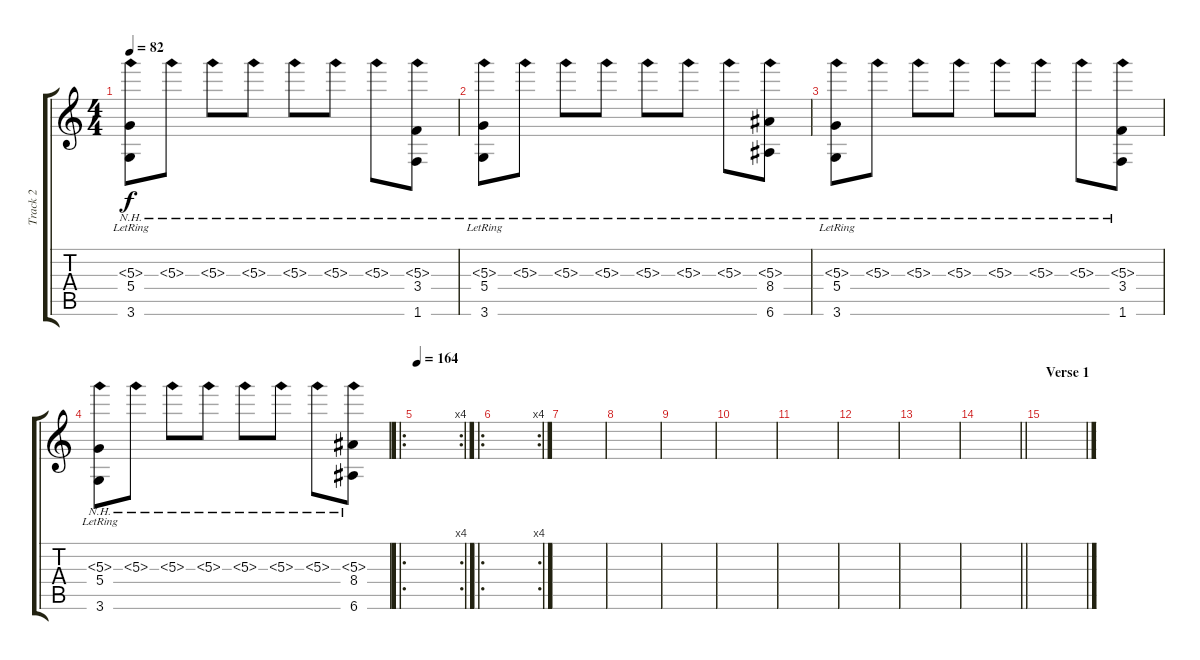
\track ("Track 2" "Track 2") {instrument electricguitarclean}
\staff {score tabs}
\tuning (E4 B3 G3 D3 A2 E2) {hide}
\ts (4 4)
\tempo 82
\clef g2
\ks c
(5.3{nh} 5.4{lr} 3.6{lr}).8{dy f} 5.3{nh}.8 5.3{nh}.8 5.3{nh}.8 5.3{nh}.8 5.3{nh}.8 5.3{nh}.8 (5.3{nh} 3.4 1.6).8 |
(5.3{nh} 5.4{lr} 3.6{lr}).8 5.3{nh}.8 5.3{nh}.8 5.3{nh}.8 5.3{nh}.8 5.3{nh}.8 5.3{nh}.8 (5.3{nh} 8.4 6.6).8 |
(5.3{nh} 5.4{lr} 3.6{lr}).8 5.3{nh}.8 5.3{nh}.8 5.3{nh}.8 5.3{nh}.8 5.3{nh}.8 5.3{nh}.8 (5.3{nh} 3.4 1.6).8 |
(5.3{nh} 5.4{lr} 3.6{lr}).8 5.3{nh}.8 5.3{nh}.8 5.3{nh}.8 5.3{nh}.8 5.3{nh}.8 5.3{nh}.8 (5.3{nh} 8.4 6.6).8 |
\ro
\rc 4
\tempo 164
|
\ro
\rc 4
|
|
|
|
|
|
|
|
\barLineRight lightlight
|
\section ("" "Verse 1")
